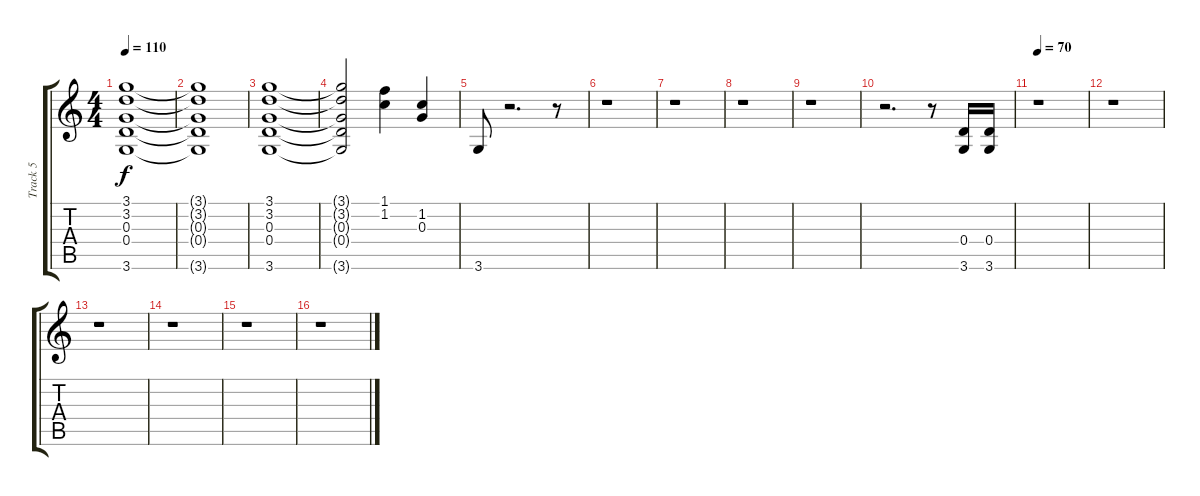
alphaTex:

\track ("Track 5" "Track 5") {instrument distortionguitar}
\staff {score tabs}
\tuning (E4 B3 G3 D3 A2 E2) {hide}
\ts (4 4)
\tempo 110
\clef g2
\ks c
(3.1 3.2 0.3 0.4 3.6).1{dy f} |
(3.1{t} 3.2{t} 0.3{t} 0.4{t} 3.6{t}).1 |
(3.1 3.2 0.3 0.4 3.6).1 |
(3.1{t} 3.2{t} 0.3{t} 0.4{t} 3.6{t}).2 (1.1 1.2).4 (1.2 0.3).4 |
3.6.8 r.2{d} r.8 |
r.1 |
r.1 |
r.1 |
r.1 |
r.2{d} r.8 (0.4 3.6).16 (0.4 3.6).16 |
\tempo 70
r.1 |
r.1 |
r.1 |
r.1 |
r.1 |
r.1
